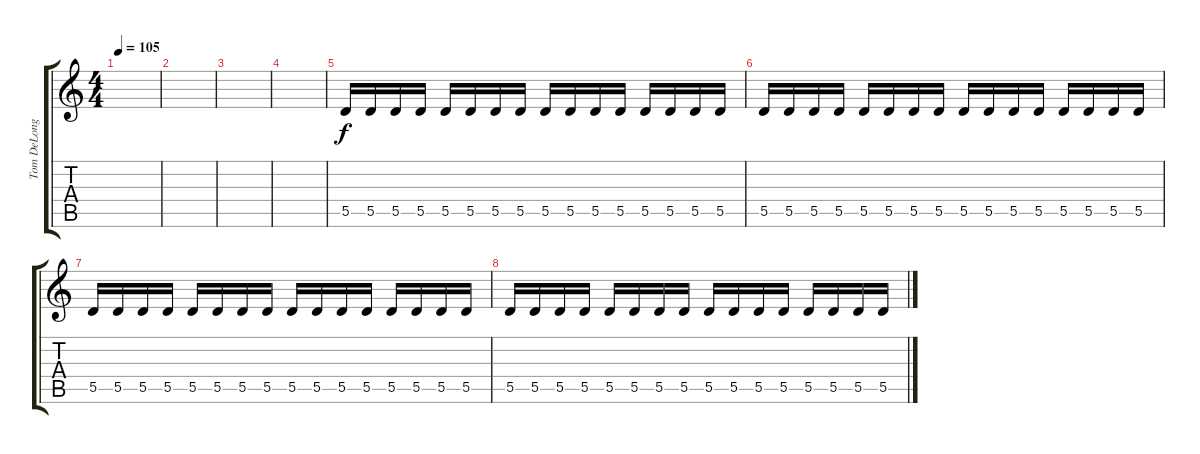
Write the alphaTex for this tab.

\track ("Tom DeLonge (Cover)" "Tom DeLong") {instrument electricguitarmuted}
\staff {score tabs}
\tuning (E4 B3 G3 D3 A2 E2) {hide}
\ts (4 4)
\tempo 105
\clef g2
\ks c
|
|
|
|
5.5.16 5.5.16 5.5.16 5.5.16 5.5.16 5.5.16 5.5.16 5.5.16 5.5.16 5.5.16 5.5.16 5.5.16 5.5.16 5.5.16 5.5.16 5.5.16 |
5.5.16 5.5.16 5.5.16 5.5.16 5.5.16 5.5.16 5.5.16 5.5.16 5.5.16 5.5.16 5.5.16 5.5.16 5.5.16 5.5.16 5.5.16 5.5.16 |
5.5.16 5.5.16 5.5.16 5.5.16 5.5.16 5.5.16 5.5.16 5.5.16 5.5.16 5.5.16 5.5.16 5.5.16 5.5.16 5.5.16 5.5.16 5.5.16 |
5.5.16 5.5.16 5.5.16 5.5.16 5.5.16 5.5.16 5.5.16 5.5.16 5.5.16 5.5.16 5.5.16 5.5.16 5.5.16 5.5.16 5.5.16 5.5.16
